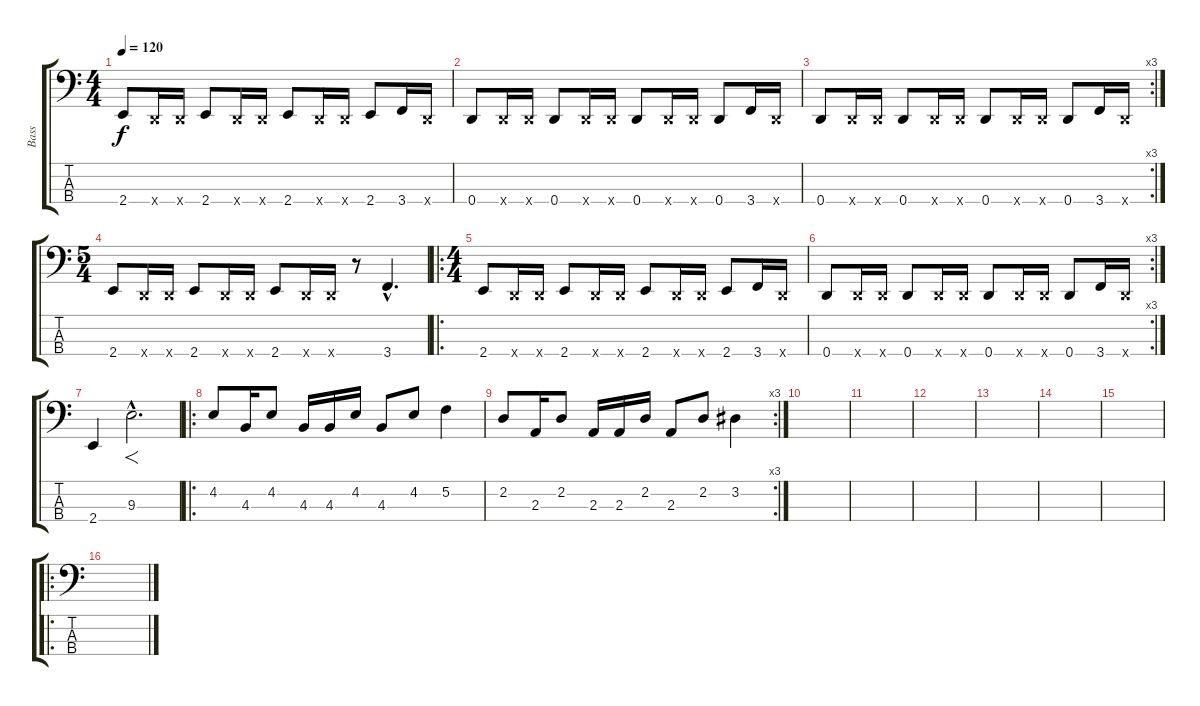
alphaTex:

\track ("Bass" "Bass") {instrument electricbassfinger}
\staff {score tabs}
\tuning (F2 C2 G1 D1) {hide}
\ts (4 4)
\tempo 120
\clef f4
\ks c
2.4.8{dy f} 0.4{x}.16 0.4{x}.16 2.4.8 0.4{x}.16 0.4{x}.16 2.4.8 0.4{x}.16 0.4{x}.16 2.4.8 3.4.16 0.4{x}.16 |
0.4.8 0.4{x}.16 0.4{x}.16 0.4.8 0.4{x}.16 0.4{x}.16 0.4.8 0.4{x}.16 0.4{x}.16 0.4.8 3.4.16 0.4{x}.16 |
\rc 3
0.4.8 0.4{x}.16 0.4{x}.16 0.4.8 0.4{x}.16 0.4{x}.16 0.4.8 0.4{x}.16 0.4{x}.16 0.4.8 3.4.16 0.4{x}.16 |
\ts (5 4)
2.4.8 0.4{x}.16 0.4{x}.16 2.4.8 0.4{x}.16 0.4{x}.16 2.4.8 0.4{x}.16 0.4{x}.16 r.8 3.4{hac}.4{d} |
\ro
\ts (4 4)
2.4.8 0.4{x}.16 0.4{x}.16 2.4.8 0.4{x}.16 0.4{x}.16 2.4.8 0.4{x}.16 0.4{x}.16 2.4.8 3.4.16 0.4{x}.16 |
\rc 3
0.4.8 0.4{x}.16 0.4{x}.16 0.4.8 0.4{x}.16 0.4{x}.16 0.4.8 0.4{x}.16 0.4{x}.16 0.4.8 3.4.16 0.4{x}.16 |
2.4.4 9.3{hac}.2{f d} |
\ro
4.2.8 4.3.16 4.2.8 4.3.16 4.3.16 4.2.16 4.3.8 4.2.8 5.2.4 |
\rc 3
2.2.8 2.3.16 2.2.8 2.3.16 2.3.16 2.2.16 2.3.8 2.2.8 3.2.4 |
|
|
|
|
|
|
\ro
